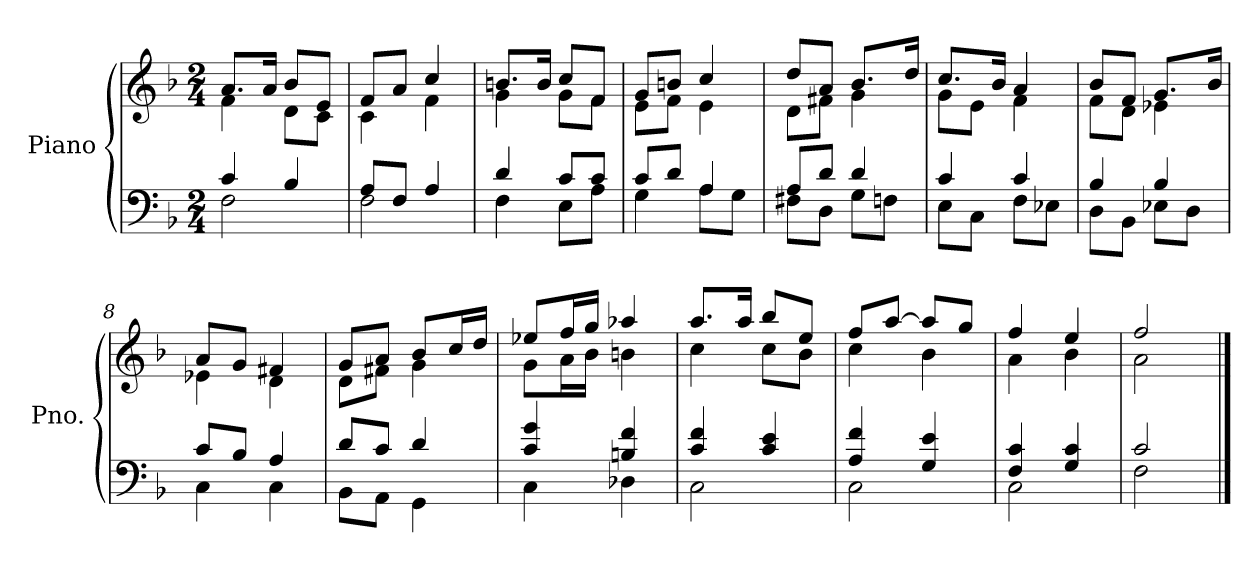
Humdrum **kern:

**kern	**kern
*part1	*part1
*staff2	*staff1
*I"Piano	*
*I'Pno.	*
*clefF4	*clefG2
*k[b-]	*k[b-]
*M2/4	*M2/4
=1	=1
*^	*^
4c/	2F\	8.a/L	4f\
.	.	16a/Jk	.
4B-/	.	8b-/L	8d\L
.	.	8e/J	8c\J
=2	=2	=2	=2
8A/L	2F\	8f/L	4c\
8F/J	.	8a/J	.
4A/	.	4cc/	4f\
=3	=3	=3	=3
4d/	4F\	8.bn/L	4g\
.	.	16b/Jk	.
8c/L	8E\L	8cc/L	8g\L
8c/J	8A\J	8f/J	8f\J
=4	=4	=4	=4
8c/L	4G\	8g/L	8e\L
8d/J	.	8bn/J	8f\J
4A/	8A\L	4cc/	4e\
.	8G\J	.	.
=5	=5	=5	=5
8A/L	8F#X\L	8dd/L	8d\L
8d/J	8D\J	8a/J	8f#X\J
4d/	8G\L	8.b-/L	4g\
.	8Fn\J	.	.
.	.	16dd/Jk	.
=6	=6	=6	=6
4c/	8E\L	8.cc/L	8g\L
.	8C\J	.	8e\J
.	.	16b-/Jk	.
4c/	8F\L	4a/	4f\
.	8E-X\J	.	.
=7	=7	=7	=7
4B-/	8D\L	8b-/L	8f\L
.	8BB-\J	8f/J	8d\J
4B-/	8E-X\L	8.g/L	4e-X\
.	8D\J	.	.
.	.	16b-/Jk	.
=8	=8	=8	=8
8c/L	4C\	8a/L	4e-X\
8B-/J	.	8g/J	.
4A/	4C\	4f#X/	4d\
!!LO:LB:g=z	!!
=9	=9	=9	=9
8d/L	8BB-\L	8g/L	8d\L
8c/J	8AA\J	8a/J	8f#X\J
4d/	4GG\	8b-/L	4g\
.	.	16cc/L	.
.	.	16dd/JJ	.
=10	=10	=10	=10
4c/ 4g/	4C\	8ee-X/L	8g\L
.	.	16ff/L	16a\L
.	.	16gg/JJ	16b-\JJ
4Bn/ 4f/	4D-X\	4aa-X/	4bn\
=11	=11	=11	=11
4c/ 4f/	2C\	8.aa/L	4cc\
.	.	16aa/Jk	.
4c/ 4e/	.	8bb-/L	8cc\L
.	.	8ee/J	8b-\J
=12	=12	=12	=12
4A/ 4f/	2C\	8ff/L	4cc\
.	.	[8aa/J	.
4G/ 4e/	.	8aa/L]	4b-\
.	.	8gg/J	.
=13	=13	=13	=13
4F/ 4c/	2C\	4ff/	4a\
4G/ 4c/	.	4ee/	4b-\
=14	=14	=14	=14
2c/	2F\	2ff/	2a\
*v	*v	*	*
*	*v	*v
==	==
*-	*-
